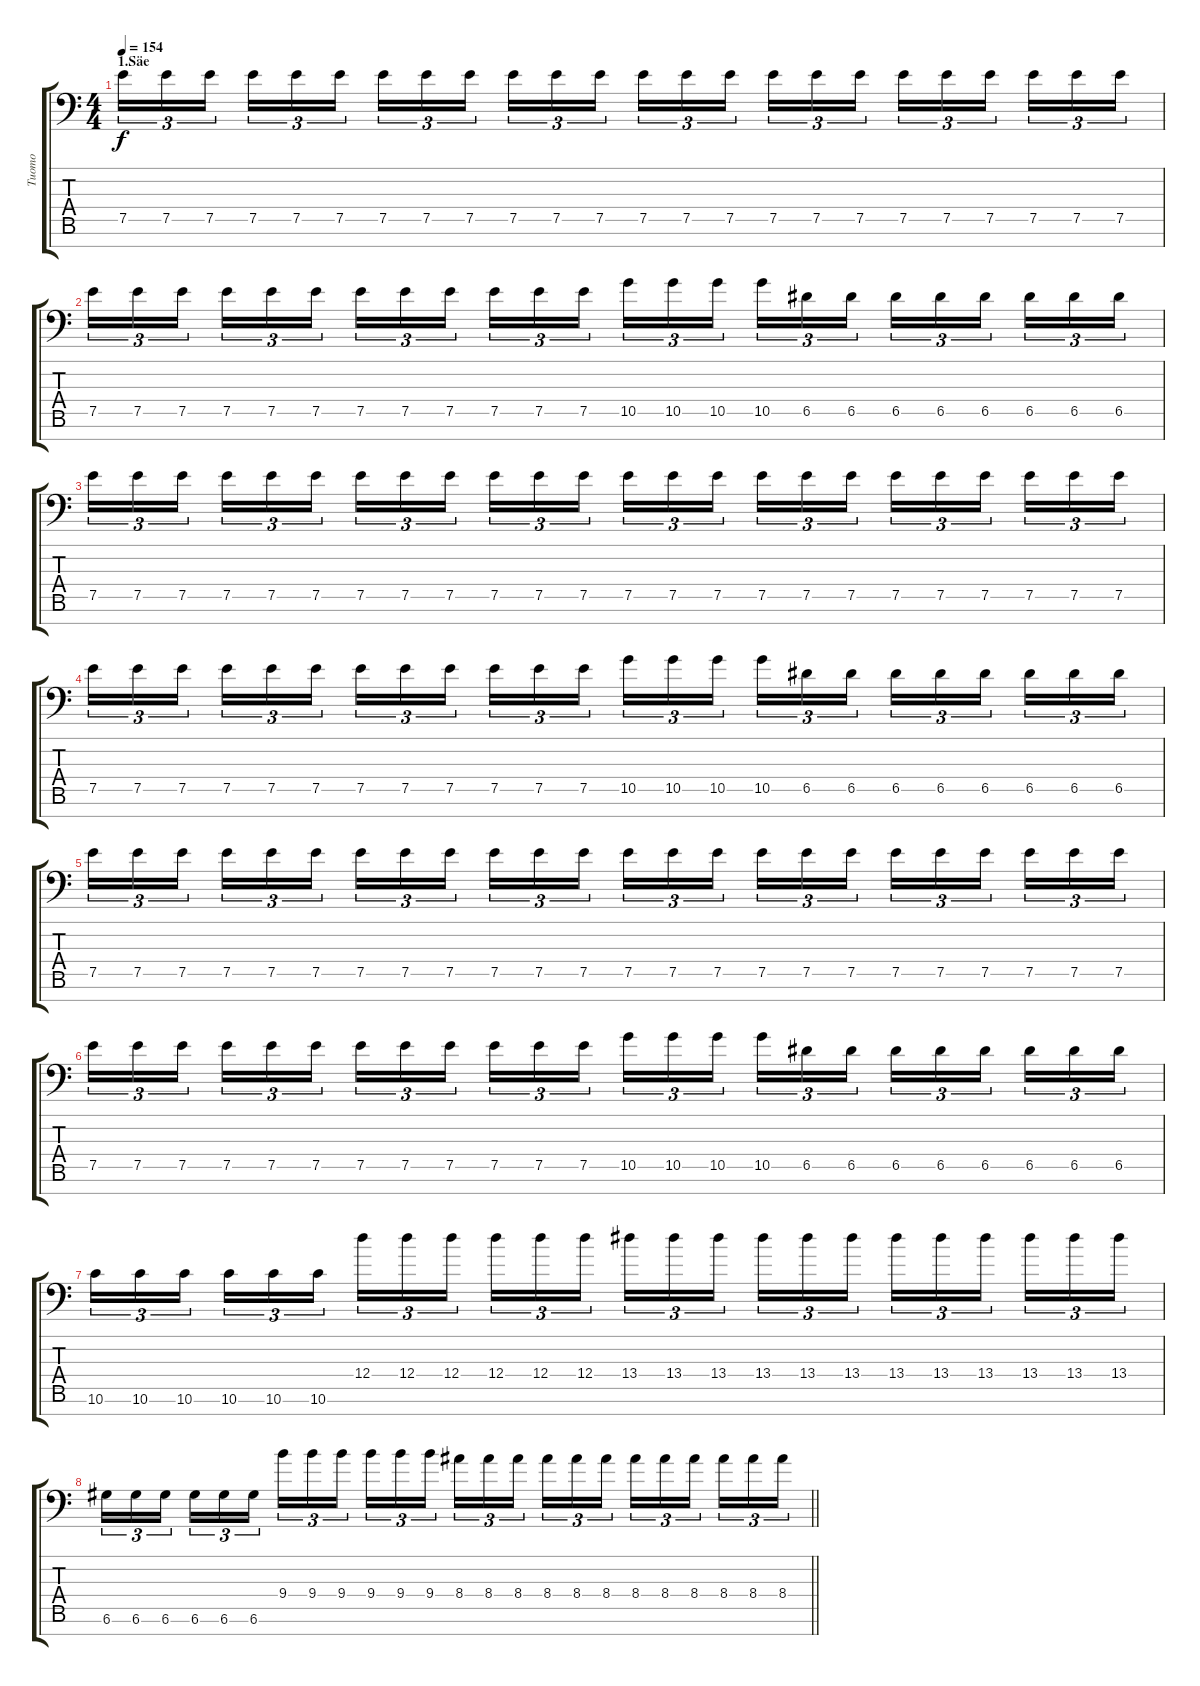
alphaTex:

\track ("Tuomo" "Tuomo") {instrument distortionguitar}
\staff {score tabs}
\tuning (E4 B3 G3 D3 A2 D2 A1) {hide}
\ts (4 4)
\section ("" "1.Säe")
\tempo 154
\clef f4
\ks c
7.5.16{tu (3 2) dy f} 7.5.16{tu (3 2)} 7.5.16{tu (3 2)} 7.5.16{tu (3 2)} 7.5.16{tu (3 2)} 7.5.16{tu (3 2)} 7.5.16{tu (3 2)} 7.5.16{tu (3 2)} 7.5.16{tu (3 2)} 7.5.16{tu (3 2)} 7.5.16{tu (3 2)} 7.5.16{tu (3 2)} 7.5.16{tu (3 2)} 7.5.16{tu (3 2)} 7.5.16{tu (3 2)} 7.5.16{tu (3 2)} 7.5.16{tu (3 2)} 7.5.16{tu (3 2)} 7.5.16{tu (3 2)} 7.5.16{tu (3 2)} 7.5.16{tu (3 2)} 7.5.16{tu (3 2)} 7.5.16{tu (3 2)} 7.5.16{tu (3 2)} |
7.5.16{tu (3 2)} 7.5.16{tu (3 2)} 7.5.16{tu (3 2)} 7.5.16{tu (3 2)} 7.5.16{tu (3 2)} 7.5.16{tu (3 2)} 7.5.16{tu (3 2)} 7.5.16{tu (3 2)} 7.5.16{tu (3 2)} 7.5.16{tu (3 2)} 7.5.16{tu (3 2)} 7.5.16{tu (3 2)} 10.5.16{tu (3 2)} 10.5.16{tu (3 2)} 10.5.16{tu (3 2)} 10.5.16{tu (3 2)} 6.5.16{tu (3 2)} 6.5.16{tu (3 2)} 6.5.16{tu (3 2)} 6.5.16{tu (3 2)} 6.5.16{tu (3 2)} 6.5.16{tu (3 2)} 6.5.16{tu (3 2)} 6.5.16{tu (3 2)} |
7.5.16{tu (3 2)} 7.5.16{tu (3 2)} 7.5.16{tu (3 2)} 7.5.16{tu (3 2)} 7.5.16{tu (3 2)} 7.5.16{tu (3 2)} 7.5.16{tu (3 2)} 7.5.16{tu (3 2)} 7.5.16{tu (3 2)} 7.5.16{tu (3 2)} 7.5.16{tu (3 2)} 7.5.16{tu (3 2)} 7.5.16{tu (3 2)} 7.5.16{tu (3 2)} 7.5.16{tu (3 2)} 7.5.16{tu (3 2)} 7.5.16{tu (3 2)} 7.5.16{tu (3 2)} 7.5.16{tu (3 2)} 7.5.16{tu (3 2)} 7.5.16{tu (3 2)} 7.5.16{tu (3 2)} 7.5.16{tu (3 2)} 7.5.16{tu (3 2)} |
7.5.16{tu (3 2)} 7.5.16{tu (3 2)} 7.5.16{tu (3 2)} 7.5.16{tu (3 2)} 7.5.16{tu (3 2)} 7.5.16{tu (3 2)} 7.5.16{tu (3 2)} 7.5.16{tu (3 2)} 7.5.16{tu (3 2)} 7.5.16{tu (3 2)} 7.5.16{tu (3 2)} 7.5.16{tu (3 2)} 10.5.16{tu (3 2)} 10.5.16{tu (3 2)} 10.5.16{tu (3 2)} 10.5.16{tu (3 2)} 6.5.16{tu (3 2)} 6.5.16{tu (3 2)} 6.5.16{tu (3 2)} 6.5.16{tu (3 2)} 6.5.16{tu (3 2)} 6.5.16{tu (3 2)} 6.5.16{tu (3 2)} 6.5.16{tu (3 2)} |
7.5.16{tu (3 2)} 7.5.16{tu (3 2)} 7.5.16{tu (3 2)} 7.5.16{tu (3 2)} 7.5.16{tu (3 2)} 7.5.16{tu (3 2)} 7.5.16{tu (3 2)} 7.5.16{tu (3 2)} 7.5.16{tu (3 2)} 7.5.16{tu (3 2)} 7.5.16{tu (3 2)} 7.5.16{tu (3 2)} 7.5.16{tu (3 2)} 7.5.16{tu (3 2)} 7.5.16{tu (3 2)} 7.5.16{tu (3 2)} 7.5.16{tu (3 2)} 7.5.16{tu (3 2)} 7.5.16{tu (3 2)} 7.5.16{tu (3 2)} 7.5.16{tu (3 2)} 7.5.16{tu (3 2)} 7.5.16{tu (3 2)} 7.5.16{tu (3 2)} |
7.5.16{tu (3 2)} 7.5.16{tu (3 2)} 7.5.16{tu (3 2)} 7.5.16{tu (3 2)} 7.5.16{tu (3 2)} 7.5.16{tu (3 2)} 7.5.16{tu (3 2)} 7.5.16{tu (3 2)} 7.5.16{tu (3 2)} 7.5.16{tu (3 2)} 7.5.16{tu (3 2)} 7.5.16{tu (3 2)} 10.5.16{tu (3 2)} 10.5.16{tu (3 2)} 10.5.16{tu (3 2)} 10.5.16{tu (3 2)} 6.5.16{tu (3 2)} 6.5.16{tu (3 2)} 6.5.16{tu (3 2)} 6.5.16{tu (3 2)} 6.5.16{tu (3 2)} 6.5.16{tu (3 2)} 6.5.16{tu (3 2)} 6.5.16{tu (3 2)} |
10.6.16{tu (3 2)} 10.6.16{tu (3 2)} 10.6.16{tu (3 2)} 10.6.16{tu (3 2)} 10.6.16{tu (3 2)} 10.6.16{tu (3 2)} 12.4.16{tu (3 2)} 12.4.16{tu (3 2)} 12.4.16{tu (3 2)} 12.4.16{tu (3 2)} 12.4.16{tu (3 2)} 12.4.16{tu (3 2)} 13.4.16{tu (3 2)} 13.4.16{tu (3 2)} 13.4.16{tu (3 2)} 13.4.16{tu (3 2)} 13.4.16{tu (3 2)} 13.4.16{tu (3 2)} 13.4.16{tu (3 2)} 13.4.16{tu (3 2)} 13.4.16{tu (3 2)} 13.4.16{tu (3 2)} 13.4.16{tu (3 2)} 13.4.16{tu (3 2)} |
\barLineRight lightlight
6.6.16{tu (3 2)} 6.6.16{tu (3 2)} 6.6.16{tu (3 2)} 6.6.16{tu (3 2)} 6.6.16{tu (3 2)} 6.6.16{tu (3 2)} 9.4.16{tu (3 2)} 9.4.16{tu (3 2)} 9.4.16{tu (3 2)} 9.4.16{tu (3 2)} 9.4.16{tu (3 2)} 9.4.16{tu (3 2)} 8.4.16{tu (3 2)} 8.4.16{tu (3 2)} 8.4.16{tu (3 2)} 8.4.16{tu (3 2)} 8.4.16{tu (3 2)} 8.4.16{tu (3 2)} 8.4.16{tu (3 2)} 8.4.16{tu (3 2)} 8.4.16{tu (3 2)} 8.4.16{tu (3 2)} 8.4.16{tu (3 2)} 8.4.16{tu (3 2)}
